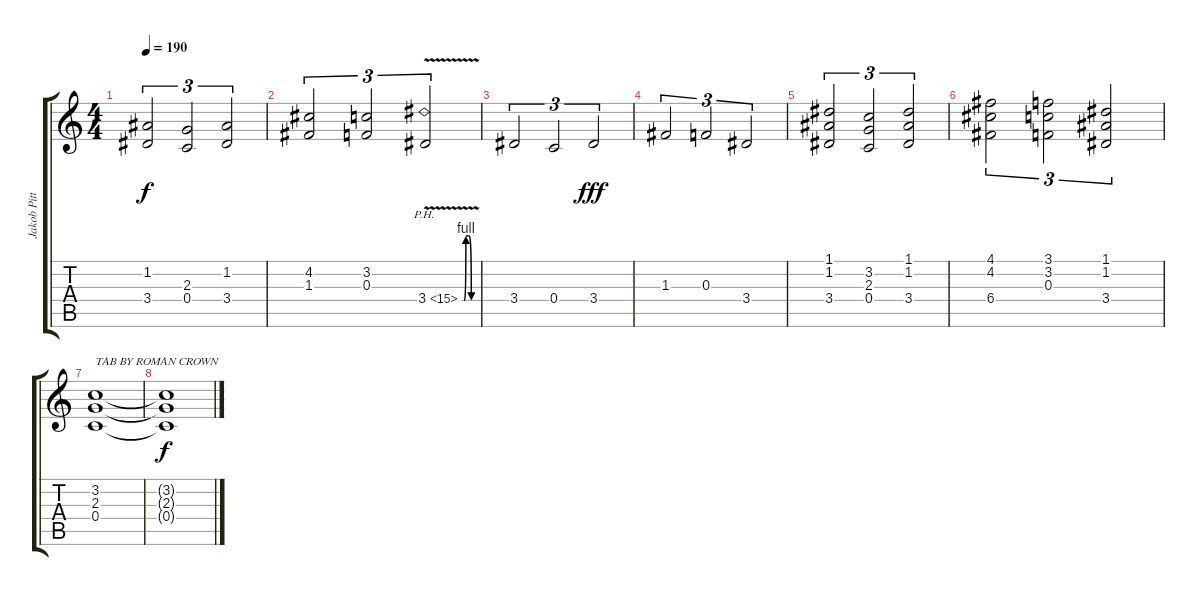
\track ("Jakob Pitts (Jake)" "Jakob Pitt") {instrument overdrivenguitar}
\staff {score tabs}
\tuning (D4 A3 F3 C3 G2 C2) {hide}
\ts (4 4)
\tempo 190
\clef g2
\ks c
(1.2 3.4).2{tu (3 2) dy f} (2.3 0.4).2{tu (3 2)} (1.2 3.4).2{tu (3 2)} |
(4.2 1.3).2{tu (3 2)} (3.2 0.3).2{tu (3 2)} 3.4{be (custom 0 0 7 0 15 4 27 4 37 0 50 0 60 0) ph 12 v}.2{tu (3 2) instrument guitarharmonics} |
3.4.2{tu (3 2) instrument overdrivenguitar} 0.4.2{tu (3 2)} 3.4.2{tu (3 2) dy fff} |
1.3.2{tu (3 2)} 0.3.2{tu (3 2)} 3.4.2{tu (3 2)} |
(1.1 1.2 3.4).2{tu (3 2)} (3.2 2.3 0.4).2{tu (3 2)} (1.1 1.2 3.4).2{tu (3 2)} |
(4.1 4.2 6.4).2{tu (3 2)} (3.1 3.2 0.3).2{tu (3 2)} (1.1 1.2 3.4).2{tu (3 2)} |
(3.2 2.3 0.4).1{txt "TAB BY ROMAN CROWN"} |
(3.2{t} 2.3{t} 0.4{t}).1{dy f}
